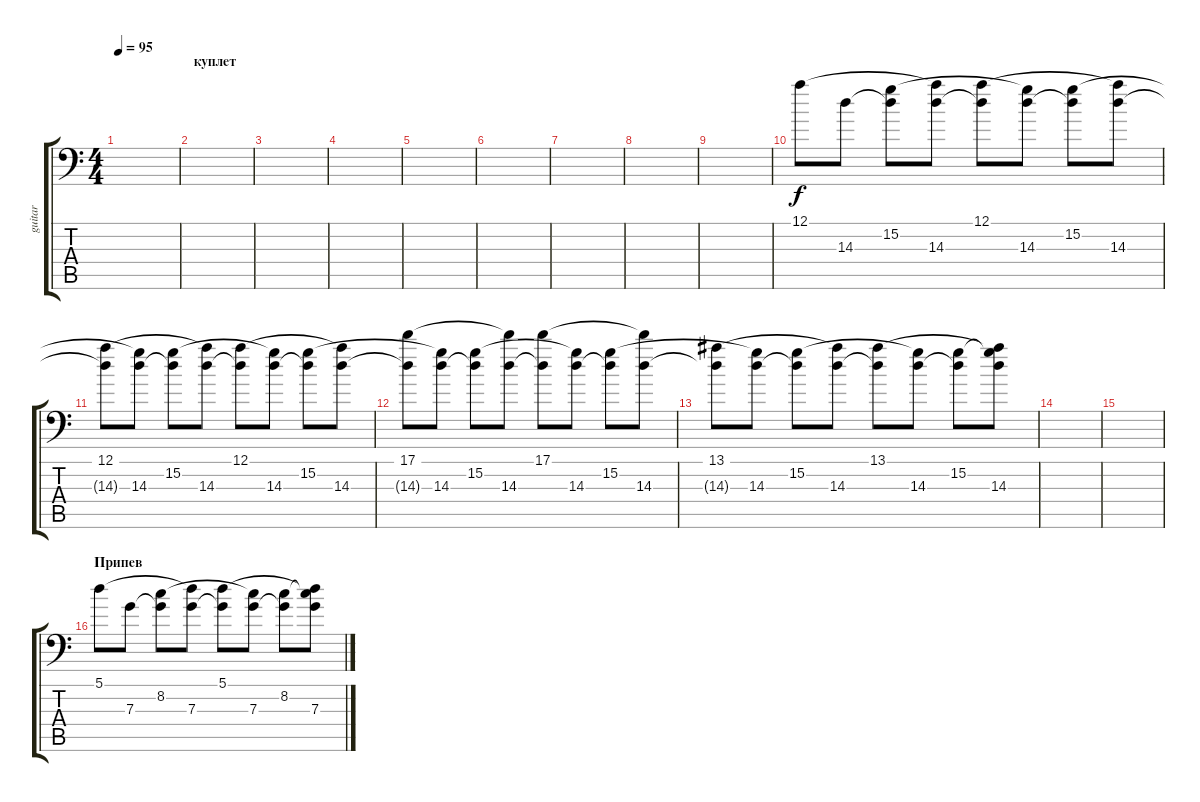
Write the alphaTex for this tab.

\track ("guitar" "guitar") {instrument electricguitarjazz}
\staff {score tabs}
\tuning (A3 E3 C3 G2 D2 G1) {hide}
\ts (4 4)
\tempo 95
\clef f4
\ks c
|
\section ("" "куплет")
|
|
|
|
|
|
|
|
12.1.8{instrument distortionguitar} 14.3.8 (15.2 14.3{t}).8 (12.1{t} 14.3).8 (12.1 14.3{t}).8 (15.2{t} 14.3).8 (15.2 14.3{t}).8 (12.1{t} 14.3).8 |
(12.1 14.3{t}).8 (15.2{t} 14.3).8 (15.2 14.3{t}).8 (12.1{t} 14.3).8 (12.1 14.3{t}).8 (15.2{t} 14.3).8 (15.2 14.3{t}).8 (12.1{t} 14.3).8 |
(17.1 14.3{t}).8 (15.2{t} 14.3).8 (15.2 14.3{t}).8 (17.1{t} 14.3).8 (17.1 14.3{t}).8 (15.2{t} 14.3).8 (15.2 14.3{t}).8 (17.1{t} 14.3).8 |
(13.1 14.3{t}).8 (15.2{t} 14.3).8 (15.2 14.3{t}).8 (13.1{t} 14.3).8 (13.1 14.3{t}).8 (15.2{t} 14.3).8 (15.2 14.3{t}).8 (13.1{t} 15.2{t} 14.3).8 |
|
|
\section ("" "Припев")
5.1.8 7.3.8 (8.2 7.3{t}).8 (5.1{t} 7.3).8 (5.1 7.3{t}).8 (8.2{t} 7.3).8 (8.2 7.3{t}).8 (5.1{t} 8.2{t} 7.3).8
